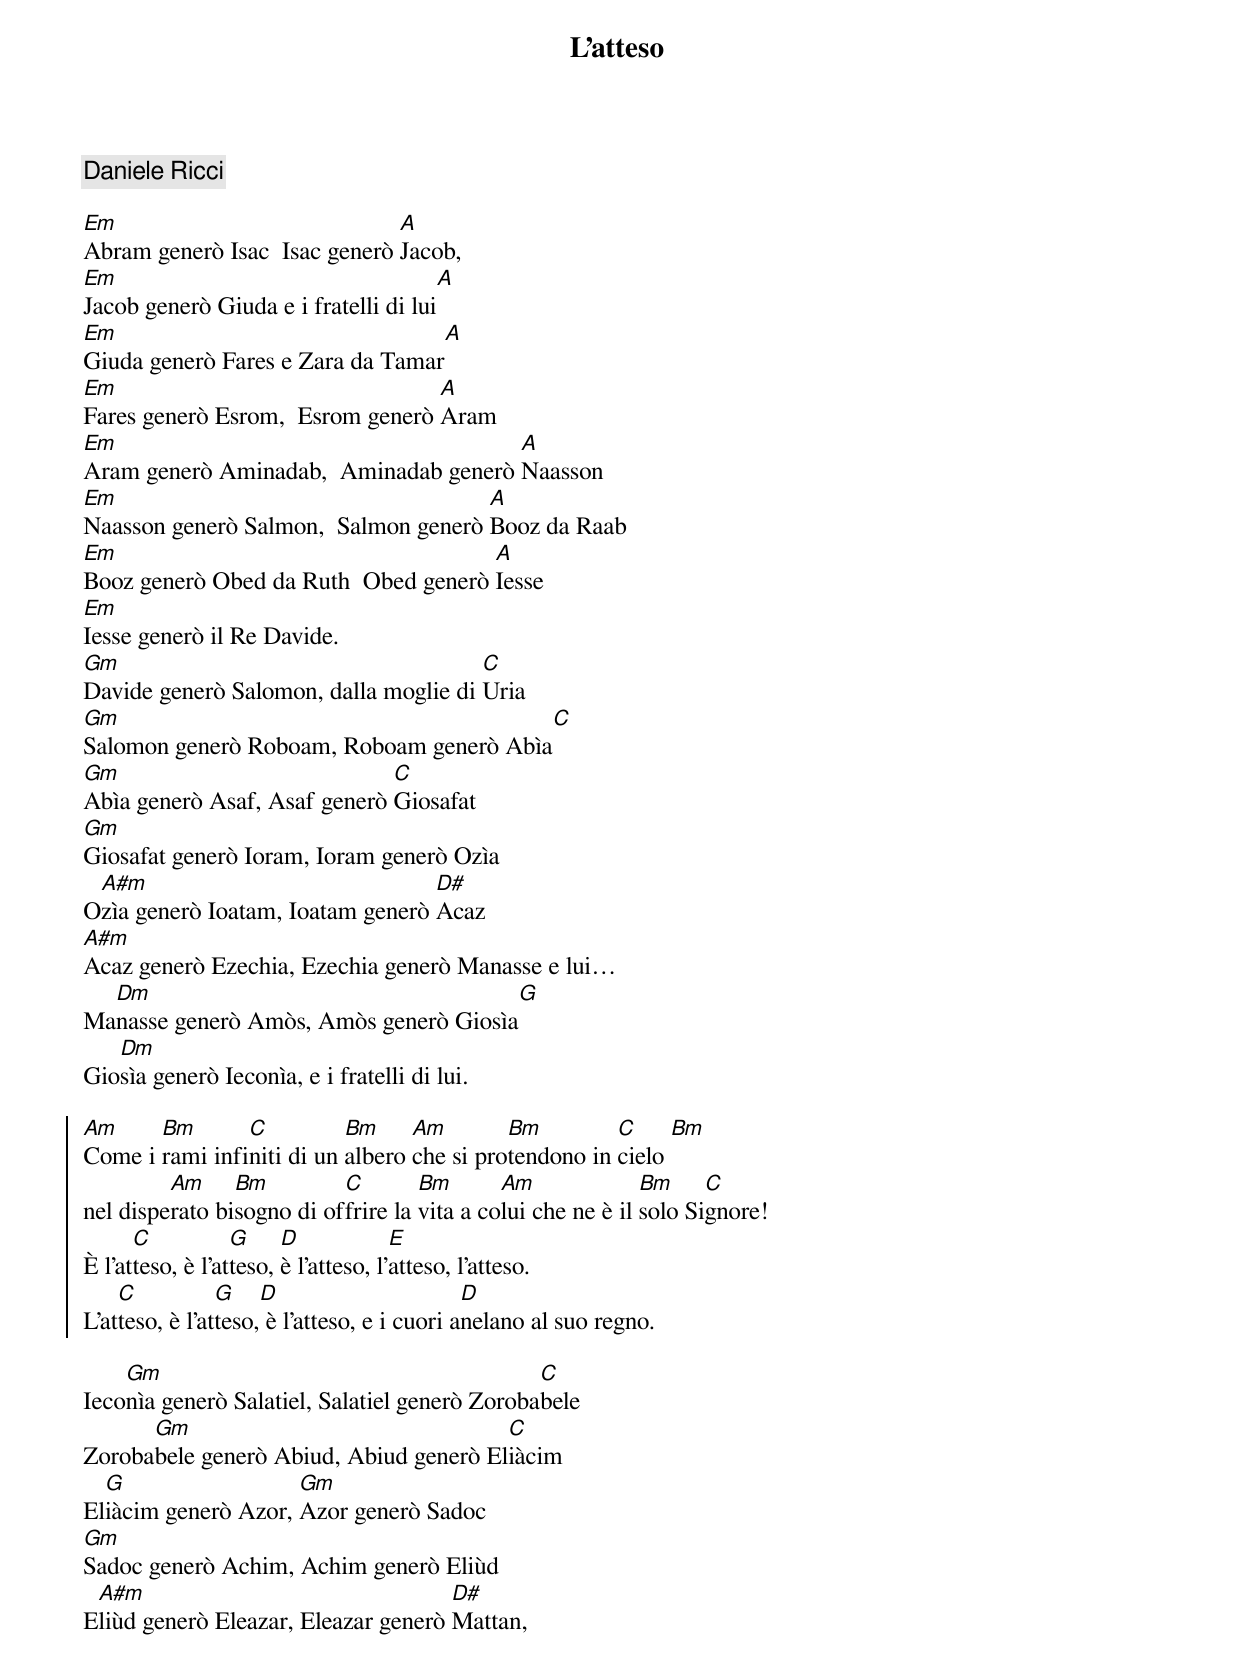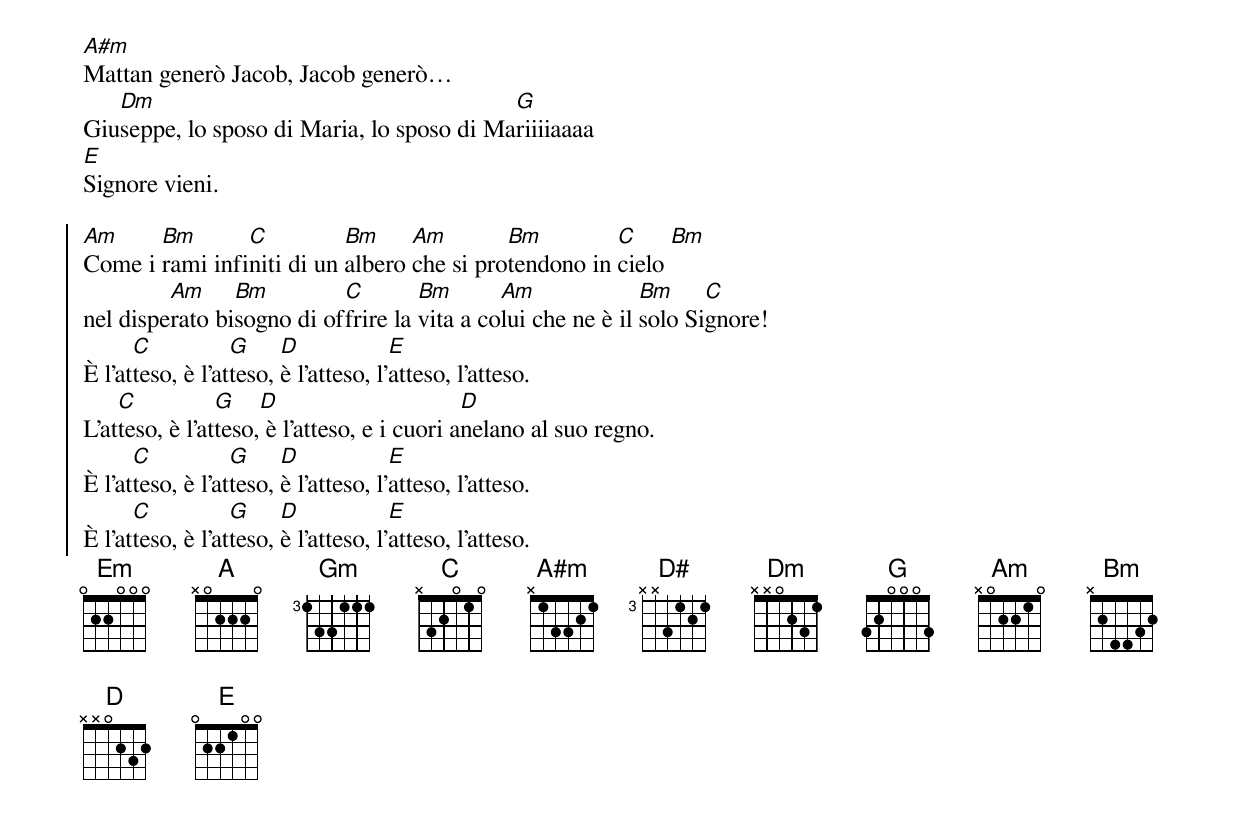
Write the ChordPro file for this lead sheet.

{title:L'atteso}
{c:Daniele Ricci}

[Em]Abram generò Isac		Isac generò [A]Jacob,
[Em]Jacob generò Giuda	e i fratelli di lui[A]
[Em]Giuda generò Fares	e Zara da Tamar[A]
[Em]Fares generò Esrom, 	Esrom generò [A]Aram
[Em]Aram generò Aminadab, 	Aminadab generò [A]Naasson
[Em]Naasson generò Salmon, 	Salmon generò [A]Booz da Raab
[Em]Booz generò Obed da Ruth 	Obed generò [A]Iesse
[Em]Iesse generò il Re Davide.
[Gm]Davide generò Salomon, dalla moglie di [C]Uria
[Gm]Salomon generò Roboam, Roboam generò Abìa[C]
[Gm]Abìa generò Asaf, Asaf generò [C]Giosafat
[Gm]Giosafat generò Ioram, Ioram generò Ozìa
O[A#m]zìa generò Ioatam, Ioatam generò [D#]Acaz
[A#m]Acaz generò Ezechia, Ezechia generò Manasse e lui…
Ma[Dm]nasse generò Amòs, Amòs generò Giosìa[G]
Gio[Dm]sìa generò Ieconìa, e i fratelli di lui.

{soc}
[Am]Come i [Bm]rami infi[C]niti di un [Bm]albero [Am]che si pro[Bm]tendono in [C]cielo [Bm]
nel dispe[Am]rato bi[Bm]sogno di of[C]frire la [Bm]vita a co[Am]lui che ne è il [Bm]solo Si[C]gnore!
È l’at[C]teso, è l’at[G]teso, [D]è l’atteso, l’[E]atteso, l’atteso.
L’at[C]teso, è l’at[G]teso,[D] è l’atteso, e i cuori a[D]nelano al suo regno.
{eoc}

Ieco[Gm]nìa generò Salatiel, Salatiel generò Zoroba[C]bele
Zoroba[Gm]bele generò Abiud, Abiud generò El[C]iàcim
El[G]iàcim generò Azor, [Gm]Azor generò Sadoc
[Gm]Sadoc generò Achim, Achim generò Eliùd
E[A#m]liùd generò Eleazar, Eleazar generò [D#]Mattan,
[A#m]Mattan generò Jacob, Jacob generò…
Giu[Dm]seppe, lo sposo di Maria, lo sposo di Ma[G]riiiiaaaa
[E]Signore vieni.

{soc}
[Am]Come i [Bm]rami infi[C]niti di un [Bm]albero [Am]che si pro[Bm]tendono in [C]cielo [Bm]
nel dispe[Am]rato bi[Bm]sogno di of[C]frire la [Bm]vita a co[Am]lui che ne è il [Bm]solo Si[C]gnore!
È l’at[C]teso, è l’at[G]teso, [D]è l’atteso, l’[E]atteso, l’atteso.
L’at[C]teso, è l’at[G]teso,[D] è l’atteso, e i cuori a[D]nelano al suo regno.
È l’at[C]teso, è l’at[G]teso, [D]è l’atteso, l’[E]atteso, l’atteso.
È l’at[C]teso, è l’at[G]teso, [D]è l’atteso, l’[E]atteso, l’atteso.
{eoc}
